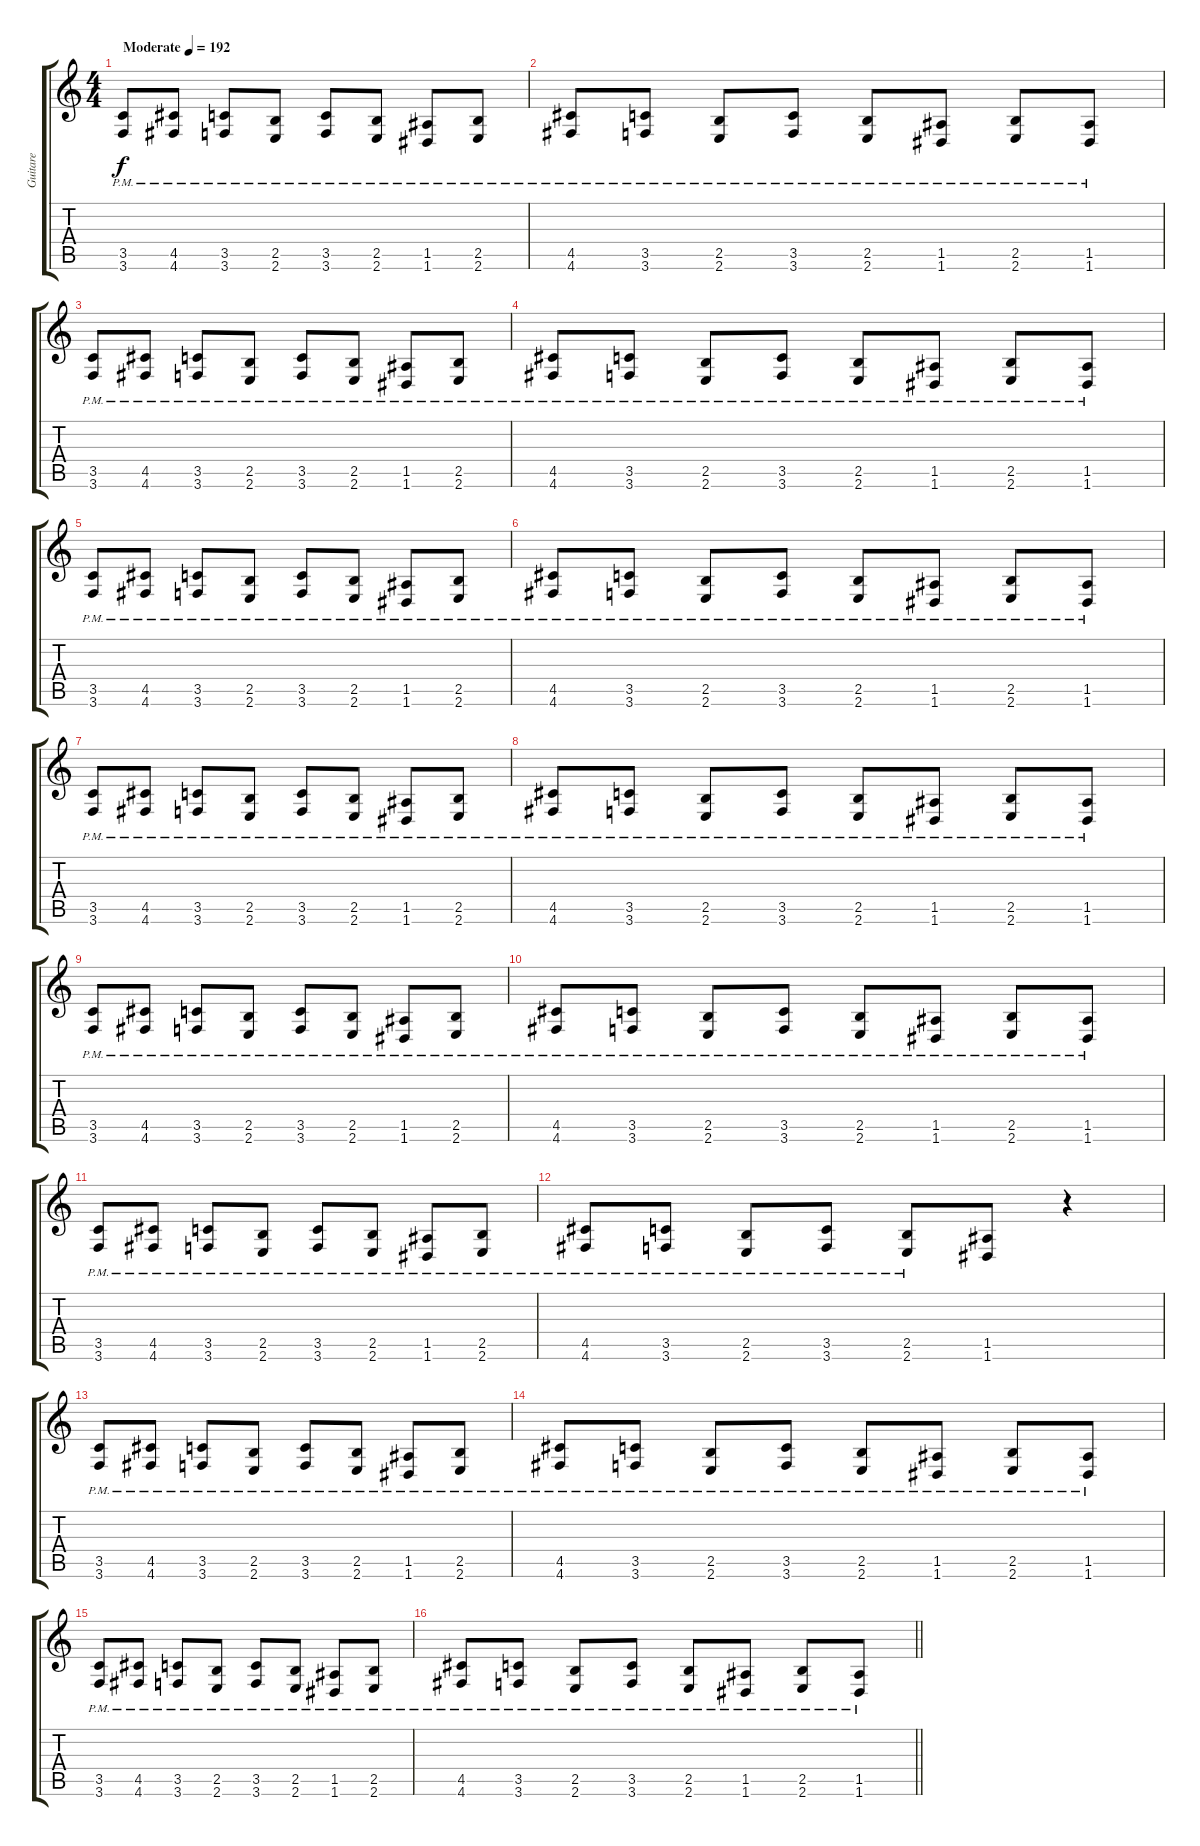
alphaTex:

\track ("Guitare" "Guitare") {instrument overdrivenguitar}
\staff {score tabs}
\tuning (E4 B3 G3 D3 A2 D2) {hide}
\ts (4 4)
\tempo (192 "Moderate")
\clef g2
\ks c
(3.5{pm} 3.6{pm}).8{dy f instrument overdrivenguitar} (4.5{pm} 4.6{pm}).8 (3.5{pm} 3.6{pm}).8 (2.5{pm} 2.6{pm}).8 (3.5{pm} 3.6{pm}).8 (2.5{pm} 2.6{pm}).8 (1.5{pm} 1.6{pm}).8 (2.5{pm} 2.6{pm}).8 |
(4.5{pm} 4.6{pm}).8 (3.5{pm} 3.6{pm}).8 (2.5{pm} 2.6{pm}).8 (3.5{pm} 3.6{pm}).8 (2.5{pm} 2.6{pm}).8 (1.5{pm} 1.6{pm}).8 (2.5{pm} 2.6{pm}).8 (1.5{pm} 1.6{pm}).8 |
(3.5{pm} 3.6{pm}).8 (4.5{pm} 4.6{pm}).8 (3.5{pm} 3.6{pm}).8 (2.5{pm} 2.6{pm}).8 (3.5{pm} 3.6{pm}).8 (2.5{pm} 2.6{pm}).8 (1.5{pm} 1.6{pm}).8 (2.5{pm} 2.6{pm}).8 |
(4.5{pm} 4.6{pm}).8 (3.5{pm} 3.6{pm}).8 (2.5{pm} 2.6{pm}).8 (3.5{pm} 3.6{pm}).8 (2.5{pm} 2.6{pm}).8 (1.5{pm} 1.6{pm}).8 (2.5{pm} 2.6{pm}).8 (1.5{pm} 1.6{pm}).8 |
(3.5{pm} 3.6{pm}).8 (4.5{pm} 4.6{pm}).8 (3.5{pm} 3.6{pm}).8 (2.5{pm} 2.6{pm}).8 (3.5{pm} 3.6{pm}).8 (2.5{pm} 2.6{pm}).8 (1.5{pm} 1.6{pm}).8 (2.5{pm} 2.6{pm}).8 |
(4.5{pm} 4.6{pm}).8 (3.5{pm} 3.6{pm}).8 (2.5{pm} 2.6{pm}).8 (3.5{pm} 3.6{pm}).8 (2.5{pm} 2.6{pm}).8 (1.5{pm} 1.6{pm}).8 (2.5{pm} 2.6{pm}).8 (1.5{pm} 1.6{pm}).8 |
(3.5{pm} 3.6{pm}).8 (4.5{pm} 4.6{pm}).8 (3.5{pm} 3.6{pm}).8 (2.5{pm} 2.6{pm}).8 (3.5{pm} 3.6{pm}).8 (2.5{pm} 2.6{pm}).8 (1.5{pm} 1.6{pm}).8 (2.5{pm} 2.6{pm}).8 |
(4.5{pm} 4.6{pm}).8 (3.5{pm} 3.6{pm}).8 (2.5{pm} 2.6{pm}).8 (3.5{pm} 3.6{pm}).8 (2.5{pm} 2.6{pm}).8 (1.5{pm} 1.6{pm}).8 (2.5{pm} 2.6{pm}).8 (1.5{pm} 1.6{pm}).8 |
(3.5{pm} 3.6{pm}).8 (4.5{pm} 4.6{pm}).8 (3.5{pm} 3.6{pm}).8 (2.5{pm} 2.6{pm}).8 (3.5{pm} 3.6{pm}).8 (2.5{pm} 2.6{pm}).8 (1.5{pm} 1.6{pm}).8 (2.5{pm} 2.6{pm}).8 |
(4.5{pm} 4.6{pm}).8 (3.5{pm} 3.6{pm}).8 (2.5{pm} 2.6{pm}).8 (3.5{pm} 3.6{pm}).8 (2.5{pm} 2.6{pm}).8 (1.5{pm} 1.6{pm}).8 (2.5{pm} 2.6{pm}).8 (1.5{pm} 1.6{pm}).8 |
(3.5{pm} 3.6{pm}).8 (4.5{pm} 4.6{pm}).8 (3.5{pm} 3.6{pm}).8 (2.5{pm} 2.6{pm}).8 (3.5{pm} 3.6{pm}).8 (2.5{pm} 2.6{pm}).8 (1.5{pm} 1.6{pm}).8 (2.5{pm} 2.6{pm}).8 |
(4.5{pm} 4.6{pm}).8 (3.5{pm} 3.6{pm}).8 (2.5{pm} 2.6{pm}).8 (3.5{pm} 3.6{pm}).8 (2.5{pm} 2.6{pm}).8 (1.5 1.6).8 r.4 |
(3.5{pm} 3.6{pm}).8 (4.5{pm} 4.6{pm}).8 (3.5{pm} 3.6{pm}).8 (2.5{pm} 2.6{pm}).8 (3.5{pm} 3.6{pm}).8 (2.5{pm} 2.6{pm}).8 (1.5{pm} 1.6{pm}).8 (2.5{pm} 2.6{pm}).8 |
(4.5{pm} 4.6{pm}).8 (3.5{pm} 3.6{pm}).8 (2.5{pm} 2.6{pm}).8 (3.5{pm} 3.6{pm}).8 (2.5{pm} 2.6{pm}).8 (1.5{pm} 1.6{pm}).8 (2.5{pm} 2.6{pm}).8 (1.5{pm} 1.6{pm}).8 |
(3.5{pm} 3.6{pm}).8 (4.5{pm} 4.6{pm}).8 (3.5{pm} 3.6{pm}).8 (2.5{pm} 2.6{pm}).8 (3.5{pm} 3.6{pm}).8 (2.5{pm} 2.6{pm}).8 (1.5{pm} 1.6{pm}).8 (2.5{pm} 2.6{pm}).8 |
\barLineRight lightlight
(4.5{pm} 4.6{pm}).8 (3.5{pm} 3.6{pm}).8 (2.5{pm} 2.6{pm}).8 (3.5{pm} 3.6{pm}).8 (2.5{pm} 2.6{pm}).8 (1.5{pm} 1.6{pm}).8 (2.5{pm} 2.6{pm}).8 (1.5{pm} 1.6{pm}).8
